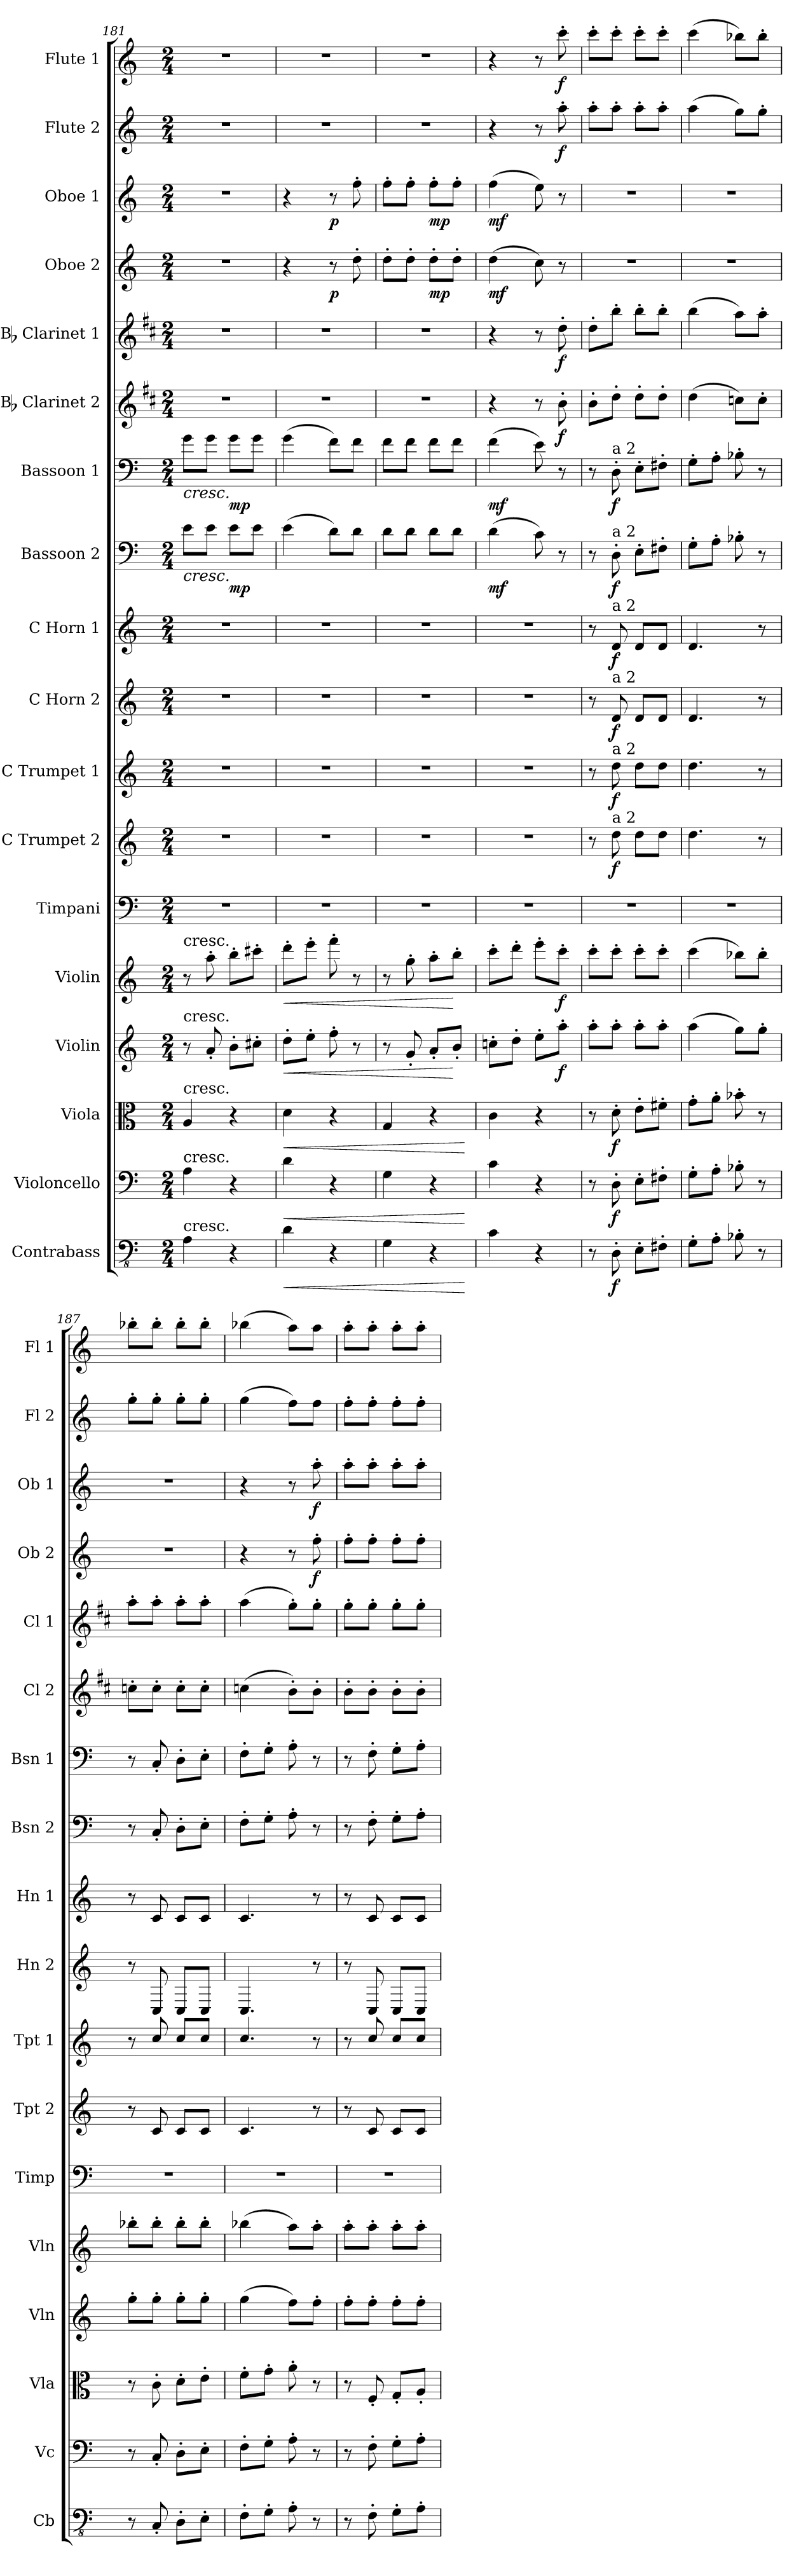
**kern	**dynam	**kern	**dynam	**kern	**dynam	**kern	**dynam	**kern	**dynam	**kern	**kern	**dynam	**kern	**dynam	**kern	**dynam	**kern	**dynam	**kern	**dynam	**kern	**dynam	**kern	**dynam	**kern	**dynam	**kern	**dynam	**kern	**dynam	**kern	**dynam	**kern	**dynam
*part18	*part18	*part17	*part17	*part16	*part16	*part15	*part15	*part14	*part14	*part13	*part12	*part12	*part11	*part11	*part10	*part10	*part9	*part9	*part8	*part8	*part7	*part7	*part6	*part6	*part5	*part5	*part4	*part4	*part3	*part3	*part2	*part2	*part1	*part1
*staff18	*staff18	*staff17	*staff17	*staff16	*staff16	*staff15	*staff15	*staff14	*staff14	*staff13	*staff12	*staff12	*staff11	*staff11	*staff10	*staff10	*staff9	*staff9	*staff8	*staff8	*staff7	*staff7	*staff6	*staff6	*staff5	*staff5	*staff4	*staff4	*staff3	*staff3	*staff2	*staff2	*staff1	*staff1
*I"Contrabass	*	*I"Violoncello	*	*I"Viola	*	*I"Violin	*	*I"Violin	*	*I"Timpani	*I"C Trumpet 2	*	*I"C Trumpet 1	*	*I"C Horn 2	*	*I"C Horn 1	*	*I"Bassoon 2	*	*I"Bassoon 1	*	*I"Bb Clarinet 2	*	*I"Bb Clarinet 1	*	*I"Oboe 2	*	*I"Oboe 1	*	*I"Flute 2	*	*I"Flute 1	*
*I'Cb	*	*I'Vc	*	*I'Vla	*	*I'Vln	*	*I'Vln	*	*I'Timp	*I'Tpt 2	*	*I'Tpt 1	*	*I'Hn 2	*	*I'Hn 1	*	*I'Bsn 2	*	*I'Bsn 1	*	*I'Cl 2	*	*I'Cl 1	*	*I'Ob 2	*	*I'Ob 1	*	*I'Fl 2	*	*I'Fl 1	*
*clefFv4	*	*clefF4	*	*clefC3	*	*clefG2	*	*clefG2	*	*clefF4	*clefG2	*	*clefG2	*	*clefG2	*	*clefG2	*	*clefF4	*	*clefF4	*	*clefG2	*	*clefG2	*	*clefG2	*	*clefG2	*	*clefG2	*	*clefG2	*
*	*	*	*	*	*	*	*	*	*	*	*	*	*	*	*ITrd7c12	*	*ITrd7c12	*	*	*	*	*	*ITrd1c2	*	*ITrd1c2	*	*	*	*	*	*	*	*	*
*k[]	*	*k[]	*	*k[]	*	*k[]	*	*k[]	*	*k[]	*k[]	*	*k[]	*	*k[]	*	*k[]	*	*k[]	*	*k[]	*	*k[]	*	*k[]	*	*k[]	*	*k[]	*	*k[]	*	*k[]	*
*M2/4	*	*M2/4	*	*M2/4	*	*M2/4	*	*M2/4	*	*M2/4	*M2/4	*	*M2/4	*	*M2/4	*	*M2/4	*	*M2/4	*	*M2/4	*	*M2/4	*	*M2/4	*	*M2/4	*	*M2/4	*	*M2/4	*	*M2/4	*
=181	=181	=181	=181	=181	=181	=181	=181	=181	=181	=181	=181	=181	=181	=181	=181	=181	=181	=181	=181	=181	=181	=181	=181	=181	=181	=181	=181	=181	=181	=181	=181	=181	=181	=181
!	!	!	!	!	!	!	!	!LO:TX:a:t=cresc.	!	!	!	!	!	!	!	!	!	!	!	!	!	!	!	!	!	!	!	!	!	!	!	!	!	!
!	!	!	!	!	!	!LO:TX:a:t=cresc.	!	!	!	!	!	!	!	!	!	!	!	!	!	!	!	!	!	!	!	!	!	!	!	!	!	!	!	!
!	!	!	!	!LO:TX:a:t=cresc.	!	!	!	!	!	!	!	!	!	!	!	!	!	!	!	!	!	!	!	!	!	!	!	!	!	!	!	!	!	!
!	!	!LO:TX:a:t=cresc.	!	!	!	!	!	!	!	!	!	!	!	!	!	!	!	!	!	!	!	!	!	!	!	!	!	!	!	!	!	!	!	!
!LO:TX:a:t=cresc.	!	!	!	!	!	!	!	!	!	!	!	!	!	!	!	!	!	!	!	!	!	!	!	!	!	!	!	!	!	!	!	!	!	!
!	!	!	!	!	!	!	!	!	!	!	!	!	!	!	!	!	!	!	!	!LO:HP:b	!	!LO:HP:b	!	!	!	!	!	!	!	!	!	!	!	!
4AA	.	4A	.	4A	.	8r	.	8r	.	2r	2r	.	2r	.	2r	.	2r	.	8e\L	<	8g\L	<	2r	.	2r	.	2r	.	2r	.	2r	.	2r	.
.	.	.	.	.	.	8a'	.	8aa'	.	.	.	.	.	.	.	.	.	.	8e\J	.	8g\J	.	.	.	.	.	.	.	.	.	.	.	.	.
!	!	!	!	!	!	!	!	!	!	!	!	!	!	!	!	!	!	!	!	!LO:DY:b	!	!LO:DY:b	!	!	!	!	!	!	!	!	!	!	!	!
4r	.	4r	.	4r	.	8b'L	.	8bb'L	.	.	.	.	.	.	.	.	.	.	8e\L	mp	8g\L	mp	.	.	.	.	.	.	.	.	.	.	.	.
.	.	.	.	.	.	8cc#X'J	.	8ccc#X'J	.	.	.	.	.	.	.	.	.	.	8e\J	.	8g\J	.	.	.	.	.	.	.	.	.	.	.	.	.
=182	=182	=182	=182	=182	=182	=182	=182	=182	=182	=182	=182	=182	=182	=182	=182	=182	=182	=182	=182	=182	=182	=182	=182	=182	=182	=182	=182	=182	=182	=182	=182	=182	=182	=182
!	!LO:HP:b	!	!LO:HP:b	!	!LO:HP:b	!	!LO:HP:b	!	!LO:HP:b	!	!	!	!	!	!	!	!	!	!	!	!	!	!	!	!	!	!	!	!	!	!	!	!	!
4D	<	4d	<	4d	<	8dd'L	<	8ddd'L	<	2r	2r	.	2r	.	2r	.	2r	.	(4e\	.	(4g\	.	2r	.	2r	.	4r	.	4r	.	2r	.	2r	.
.	.	.	.	.	.	8ee'J	.	8eee'J	.	.	.	.	.	.	.	.	.	.	.	.	.	.	.	.	.	.	.	.	.	.	.	.	.	.
!	!	!	!	!	!	!	!	!	!	!	!	!	!	!	!	!	!	!	!	!	!	!	!	!	!	!	!	!LO:DY:b	!	!LO:DY:b	!	!	!	!
4r	.	4r	.	4r	.	8ff'	.	8fff'	.	.	.	.	.	.	.	.	.	.	8d\L)	.	8f\L)	.	.	.	.	.	8r	p	8r	p	.	.	.	.
.	.	.	.	.	.	8r	.	8r	.	.	.	.	.	.	.	.	.	.	8d\J	.	8f\J	.	.	.	.	.	8dd'\	.	8ff'\	.	.	.	.	.
.	.	.	.	.	.	.	.	.	.	.	.	.	.	.	.	.	.	.	.	[	.	[	.	.	.	.	.	.	.	.	.	.	.	.
=183	=183	=183	=183	=183	=183	=183	=183	=183	=183	=183	=183	=183	=183	=183	=183	=183	=183	=183	=183	=183	=183	=183	=183	=183	=183	=183	=183	=183	=183	=183	=183	=183	=183	=183
4GG	.	4G	.	4G	.	8r	.	8r	.	2r	2r	.	2r	.	2r	.	2r	.	8d\L	.	8f\L	.	2r	.	2r	.	8dd'\L	.	8ff'\L	.	2r	.	2r	.
.	.	.	.	.	.	8g'	.	8gg'	.	.	.	.	.	.	.	.	.	.	8d\J	.	8f\J	.	.	.	.	.	8dd'\J	.	8ff'\J	.	.	.	.	.
!	!	!	!	!	!	!	!	!	!	!	!	!	!	!	!	!	!	!	!	!	!	!	!	!	!	!	!	!LO:DY:b	!	!LO:DY:b	!	!	!	!
4r	.	4r	.	4r	.	8a'L	.	8aa'L	.	.	.	.	.	.	.	.	.	.	8d\L	.	8f\L	.	.	.	.	.	8dd'\L	mp	8ff'\L	mp	.	.	.	.
.	.	.	.	.	.	8b'J	[	8bb'J	[	.	.	.	.	.	.	.	.	.	8d\J	.	8f\J	.	.	.	.	.	8dd'\J	.	8ff'\J	.	.	.	.	.
.	[	.	[	.	[	.	.	.	.	.	.	.	.	.	.	.	.	.	.	.	.	.	.	.	.	.	.	.	.	.	.	.	.	.
=184	=184	=184	=184	=184	=184	=184	=184	=184	=184	=184	=184	=184	=184	=184	=184	=184	=184	=184	=184	=184	=184	=184	=184	=184	=184	=184	=184	=184	=184	=184	=184	=184	=184	=184
!	!	!	!	!	!	!	!	!	!	!	!	!	!	!	!	!	!	!	!	!LO:DY:b	!	!LO:DY:b	!	!	!	!	!	!LO:DY:b	!	!LO:DY:b	!	!	!	!
4C	.	4c	.	4c	.	8ccn'L	.	8ccc'L	.	2r	2r	.	2r	.	2r	.	2r	.	(4d\	mf	(4f\	mf	4r	.	4r	.	(4dd\	mf	(4ff\	mf	4r	.	4r	.
.	.	.	.	.	.	8dd'J	.	8ddd'J	.	.	.	.	.	.	.	.	.	.	.	.	.	.	.	.	.	.	.	.	.	.	.	.	.	.
4r	.	4r	.	4r	.	8ee'L	.	8eee'L	.	.	.	.	.	.	.	.	.	.	8c\)	.	8e\)	.	8r	.	8r	.	8cc\)	.	8ee\)	.	8r	.	8r	.
!	!	!	!	!	!	!	!LO:DY:b	!	!LO:DY:b	!	!	!	!	!	!	!	!	!	!	!	!	!	!	!LO:DY:b	!	!LO:DY:b	!	!	!	!	!	!LO:DY:b	!	!LO:DY:b
.	.	.	.	.	.	8aa'J	f	8ccc'J	f	.	.	.	.	.	.	.	.	.	8r	.	8r	.	8a'\	f	8cc'\	f	8r	.	8r	.	8aa'\	f	8ccc'\	f
=185	=185	=185	=185	=185	=185	=185	=185	=185	=185	=185	=185	=185	=185	=185	=185	=185	=185	=185	=185	=185	=185	=185	=185	=185	=185	=185	=185	=185	=185	=185	=185	=185	=185	=185
8r	.	8r	.	8r	.	8aa'L	.	8ccc'L	.	2r	8r	.	8r	.	8r	.	8r	.	8r	.	8r	.	8a'\L	.	8cc'\L	.	2r	.	2r	.	8aa'\L	.	8ccc'\L	.
!	!	!	!	!	!	!	!	!	!	!	!	!	!	!	!	!	!	!	!	!	!LO:TX:a:t=a 2	!	!	!	!	!	!	!	!	!	!	!	!	!
!	!	!	!	!	!	!	!	!	!	!	!	!	!	!	!	!	!	!	!LO:TX:a:t=a 2	!	!	!	!	!	!	!	!	!	!	!	!	!	!	!
!	!	!	!	!	!	!	!	!	!	!	!	!	!	!	!	!	!LO:TX:a:t=a 2	!	!	!	!	!	!	!	!	!	!	!	!	!	!	!	!	!
!	!	!	!	!	!	!	!	!	!	!	!	!	!	!	!LO:TX:a:t=a 2	!	!	!	!	!	!	!	!	!	!	!	!	!	!	!	!	!	!	!
!	!	!	!	!	!	!	!	!	!	!	!	!	!LO:TX:a:t=a 2	!	!	!	!	!	!	!	!	!	!	!	!	!	!	!	!	!	!	!	!	!
!	!	!	!	!	!	!	!	!	!	!	!LO:TX:a:t=a 2	!	!	!	!	!	!	!	!	!	!	!	!	!	!	!	!	!	!	!	!	!	!	!
!	!LO:DY:b	!	!LO:DY:b	!	!LO:DY:b	!	!	!	!	!	!	!LO:DY:b	!	!LO:DY:b	!	!LO:DY:b	!	!LO:DY:b	!	!LO:DY:b	!	!LO:DY:b	!	!	!	!	!	!	!	!	!	!	!	!
8DD'	f	8D'	f	8d'	f	8aa'J	.	8ccc'J	.	.	8dd	f	8dd	f	8D	f	8D	f	8D'	f	8D'	f	8cc'\J	.	8aa'\J	.	.	.	.	.	8aa'\J	.	8ccc'\J	.
8EE'L	.	8E'L	.	8e'L	.	8aa'L	.	8ccc'L	.	.	8ddL	.	8ddL	.	8DL	.	8DL	.	8E'L	.	8E'L	.	8cc'\L	.	8aa'\L	.	.	.	.	.	8aa'\L	.	8ccc'\L	.
8FF#X'J	.	8F#X'J	.	8f#X'J	.	8aa'J	.	8ccc'J	.	.	8ddJ	.	8ddJ	.	8DJ	.	8DJ	.	8F#X'J	.	8F#X'J	.	8cc'\J	.	8aa'\J	.	.	.	.	.	8aa'\J	.	8ccc'\J	.
=186	=186	=186	=186	=186	=186	=186	=186	=186	=186	=186	=186	=186	=186	=186	=186	=186	=186	=186	=186	=186	=186	=186	=186	=186	=186	=186	=186	=186	=186	=186	=186	=186	=186	=186
8GG'L	.	8G'L	.	8g'L	.	(4aa	.	(4ccc	.	2r	4.dd	.	4.dd	.	4.D	.	4.D	.	8G'L	.	8G'L	.	(4cc\	.	(4aa\	.	2r	.	2r	.	(4aa\	.	(4ccc\	.
8AA'J	.	8A'J	.	8a'J	.	.	.	.	.	.	.	.	.	.	.	.	.	.	8A'J	.	8A'J	.	.	.	.	.	.	.	.	.	.	.	.	.
8BB-X'	.	8B-X'	.	8b-X'	.	8ggL)	.	8bb-XL)	.	.	.	.	.	.	.	.	.	.	8B-X'	.	8B-X'	.	8b-X\L)	.	8gg\L)	.	.	.	.	.	8gg\L)	.	8bb-X\L)	.
8r	.	8r	.	8r	.	8gg'J	.	8bb-'J	.	.	8r	.	8r	.	8r	.	8r	.	8r	.	8r	.	8b-'\J	.	8gg'\J	.	.	.	.	.	8gg'\J	.	8bb-'\J	.
=187	=187	=187	=187	=187	=187	=187	=187	=187	=187	=187	=187	=187	=187	=187	=187	=187	=187	=187	=187	=187	=187	=187	=187	=187	=187	=187	=187	=187	=187	=187	=187	=187	=187	=187
8r	.	8r	.	8r	.	8gg'L	.	8bb-X'L	.	2r	8r	.	8r	.	8r	.	8r	.	8r	.	8r	.	8b-X'\L	.	8gg'\L	.	2r	.	2r	.	8gg'\L	.	8bb-X'\L	.
8CC'	.	8C'	.	8c'	.	8gg'J	.	8bb-'J	.	.	8c/	.	8cc/	.	8CC/	.	8C/	.	8C'	.	8C'	.	8b-'\J	.	8gg'\J	.	.	.	.	.	8gg'\J	.	8bb-'\J	.
8DD'L	.	8D'L	.	8d'L	.	8gg'L	.	8bb-'L	.	.	8c/L	.	8cc/L	.	8CC/L	.	8C/L	.	8D'L	.	8D'L	.	8b-'\L	.	8gg'\L	.	.	.	.	.	8gg'\L	.	8bb-'\L	.
8EE'J	.	8E'J	.	8e'J	.	8gg'J	.	8bb-'J	.	.	8c/J	.	8cc/J	.	8CC/J	.	8C/J	.	8E'J	.	8E'J	.	8b-'\J	.	8gg'\J	.	.	.	.	.	8gg'\J	.	8bb-'\J	.
=188	=188	=188	=188	=188	=188	=188	=188	=188	=188	=188	=188	=188	=188	=188	=188	=188	=188	=188	=188	=188	=188	=188	=188	=188	=188	=188	=188	=188	=188	=188	=188	=188	=188	=188
8FF'L	.	8F'L	.	8f'L	.	(4gg	.	(4bb-X	.	2r	4.c/	.	4.cc/	.	4.CC/	.	4.C/	.	8F'L	.	8F'L	.	(4b-X\	.	(4gg\	.	4r	.	4r	.	(4gg\	.	(4bb-X\	.
8GG'J	.	8G'J	.	8g'J	.	.	.	.	.	.	.	.	.	.	.	.	.	.	8G'J	.	8G'J	.	.	.	.	.	.	.	.	.	.	.	.	.
8AA'	.	8A'	.	8a'	.	8ffL)	.	8aaL)	.	.	.	.	.	.	.	.	.	.	8A'	.	8A'	.	8a'\L)	.	8ff'\L)	.	8r	.	8r	.	8ff\L)	.	8aa\L)	.
!	!	!	!	!	!	!	!	!	!	!	!	!	!	!	!	!	!	!	!	!	!	!	!	!	!	!	!	!LO:DY:b	!	!LO:DY:b	!	!	!	!
8r	.	8r	.	8r	.	8ff'J	.	8aa'J	.	.	8r	.	8r	.	8r	.	8r	.	8r	.	8r	.	8a'\J	.	8ff'\J	.	8ff'\	f	8aa'\	f	8ff\J	.	8aa\J	.
=189	=189	=189	=189	=189	=189	=189	=189	=189	=189	=189	=189	=189	=189	=189	=189	=189	=189	=189	=189	=189	=189	=189	=189	=189	=189	=189	=189	=189	=189	=189	=189	=189	=189	=189
8r	.	8r	.	8r	.	8ff'L	.	8aa'L	.	2r	8r	.	8r	.	8r	.	8r	.	8r	.	8r	.	8a'\L	.	8ff'\L	.	8ff'\L	.	8aa'\L	.	8ff'\L	.	8aa'\L	.
8FF'	.	8F'	.	8F'	.	8ff'J	.	8aa'J	.	.	8c/	.	8cc/	.	8CC/	.	8C/	.	8F'	.	8F'	.	8a'\J	.	8ff'\J	.	8ff'\J	.	8aa'\J	.	8ff'\J	.	8aa'\J	.
8GG'L	.	8G'L	.	8G'L	.	8ff'L	.	8aa'L	.	.	8c/L	.	8cc/L	.	8CC/L	.	8C/L	.	8G'L	.	8G'L	.	8a'\L	.	8ff'\L	.	8ff'\L	.	8aa'\L	.	8ff'\L	.	8aa'\L	.
8AA'J	.	8A'J	.	8A'J	.	8ff'J	.	8aa'J	.	.	8c/J	.	8cc/J	.	8CC/J	.	8C/J	.	8A'J	.	8A'J	.	8a'\J	.	8ff'\J	.	8ff'\J	.	8aa'\J	.	8ff'\J	.	8aa'\J	.
=	=	=	=	=	=	=	=	=	=	=	=	=	=	=	=	=	=	=	=	=	=	=	=	=	=	=	=	=	=	=	=	=	=	=
*-	*-	*-	*-	*-	*-	*-	*-	*-	*-	*-	*-	*-	*-	*-	*-	*-	*-	*-	*-	*-	*-	*-	*-	*-	*-	*-	*-	*-	*-	*-	*-	*-	*-	*-
